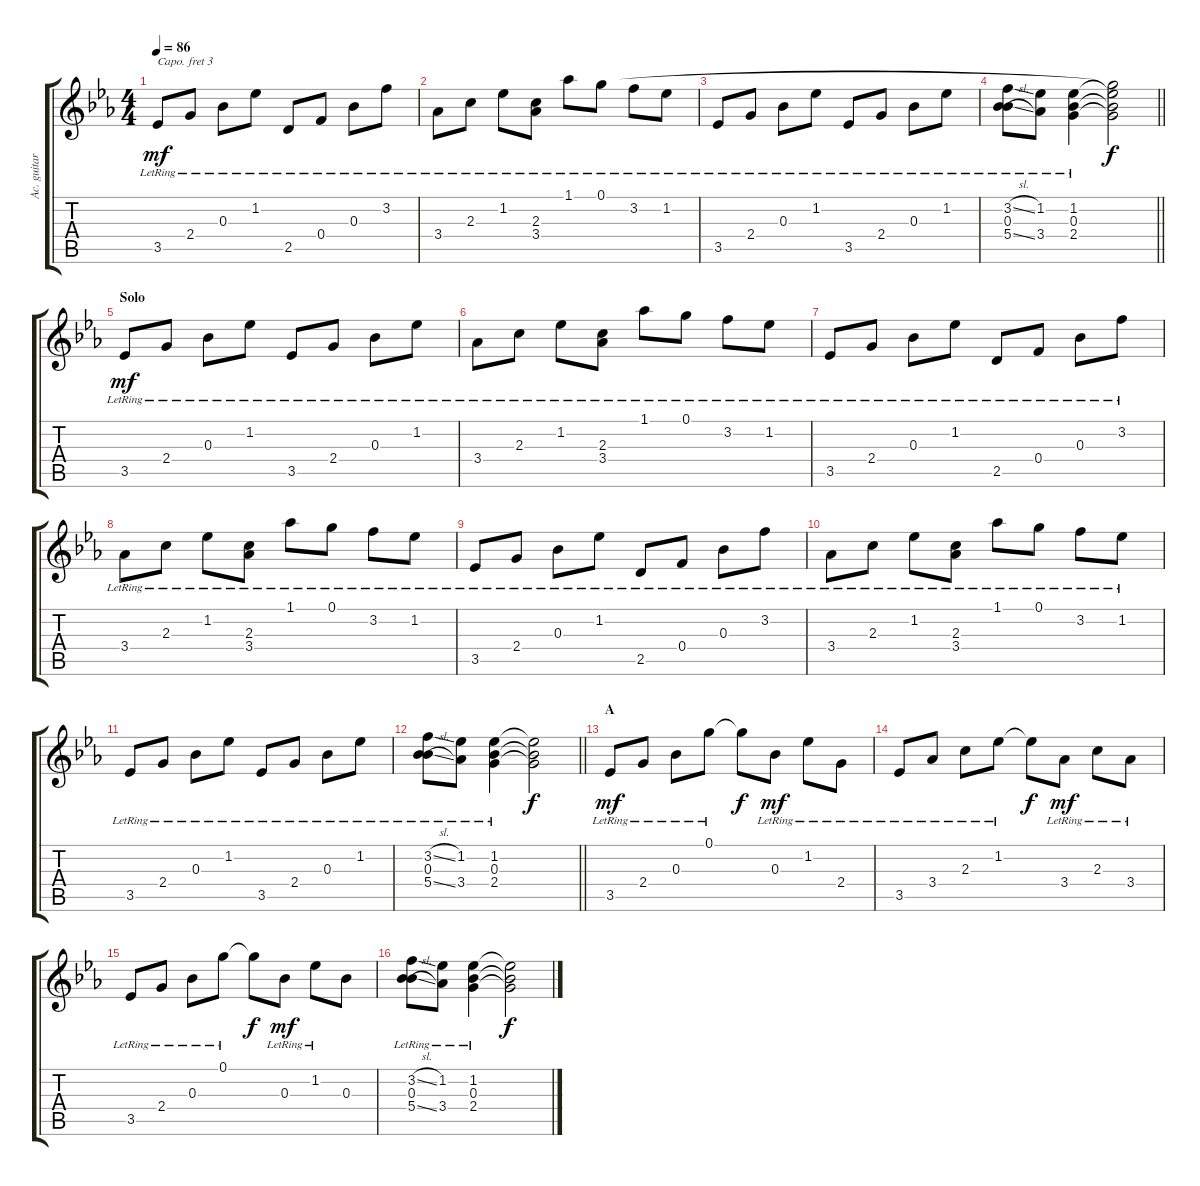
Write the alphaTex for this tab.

\track ("Ac. guitar (Capo 3)" "Ac. guitar") {instrument acousticguitarsteel}
\staff {score tabs}
\capo 3
\tuning (E4 B3 G3 D3 A2 E2) {hide}
\ts (4 4)
\tempo 86
\clef g2
\ks eb
3.5{lr}.8{dy mf} 2.4{lr}.8 0.3{lr}.8 1.2{lr}.8 2.5{lr}.8 0.4{lr}.8 0.3{lr}.8 3.2{lr}.8 |
3.4{lr}.8 2.3{lr}.8 1.2{lr}.8 (2.3{lr} 3.4{lr}).8 1.1{lr}.8 0.1{lr}.8 3.2{lr}.8 1.2{lr}.8 |
3.5{lr}.8 2.4{lr}.8 0.3{lr}.8 1.2{lr}.8 3.5{lr}.8 2.4{lr}.8 0.3{lr}.8 1.2{lr}.8 |
\barLineRight lightlight
(3.2{sl lr} 0.3{lr} 5.4{sl lr}).8 (1.2{lr} 3.4{lr}).8 (1.2{lr} 0.3{lr} 2.4{lr}).4 (0.1{t} 1.2{t} 0.3{t} 2.4{t}).2{dy f} |
\section ("" "Solo")
3.5{lr}.8{dy mf} 2.4{lr}.8 0.3{lr}.8 1.2{lr}.8 3.5{lr}.8 2.4{lr}.8 0.3{lr}.8 1.2{lr}.8 |
3.4{lr}.8 2.3{lr}.8 1.2{lr}.8 (2.3{lr} 3.4{lr}).8 1.1{lr}.8 0.1{lr}.8 3.2{lr}.8 1.2{lr}.8 |
3.5{lr}.8 2.4{lr}.8 0.3{lr}.8 1.2{lr}.8 2.5{lr}.8 0.4{lr}.8 0.3{lr}.8 3.2{lr}.8 |
3.4{lr}.8 2.3{lr}.8 1.2{lr}.8 (2.3{lr} 3.4{lr}).8 1.1{lr}.8 0.1{lr}.8 3.2{lr}.8 1.2{lr}.8 |
3.5{lr}.8 2.4{lr}.8 0.3{lr}.8 1.2{lr}.8 2.5{lr}.8 0.4{lr}.8 0.3{lr}.8 3.2{lr}.8 |
3.4{lr}.8 2.3{lr}.8 1.2{lr}.8 (2.3{lr} 3.4{lr}).8 1.1{lr}.8 0.1{lr}.8 3.2{lr}.8 1.2{lr}.8 |
3.5{lr}.8 2.4{lr}.8 0.3{lr}.8 1.2{lr}.8 3.5{lr}.8 2.4{lr}.8 0.3{lr}.8 1.2{lr}.8 |
\barLineRight lightlight
(3.2{sl lr} 0.3{lr} 5.4{sl lr}).8 (1.2{lr} 3.4{lr}).8 (1.2{lr} 0.3{lr} 2.4{lr}).4 (1.2{t} 0.3{t} 2.4{t}).2{dy f} |
\section ("" "A")
3.5{lr}.8{dy mf} 2.4{lr}.8 0.3{lr}.8 0.1{lr}.8 0.1{t}.8{dy f} 0.3{lr}.8{dy mf} 1.2{lr}.8 2.4{lr}.8 |
3.5{lr}.8 3.4{lr}.8 2.3{lr}.8 1.2{lr}.8 1.2{t}.8{dy f} 3.4{lr}.8{dy mf} 2.3{lr}.8 3.4{lr}.8 |
3.5{lr}.8 2.4{lr}.8 0.3{lr}.8 0.1{lr}.8 0.1{t}.8{dy f} 0.3{lr}.8{dy mf} 1.2{lr}.8 0.3.8 |
(3.2{sl lr} 0.3{lr} 5.4{sl lr}).8 (1.2{lr} 3.4{lr}).8 (1.2{lr} 0.3{lr} 2.4{lr}).4 (1.2{t} 0.3{t} 2.4{t}).2{dy f}
